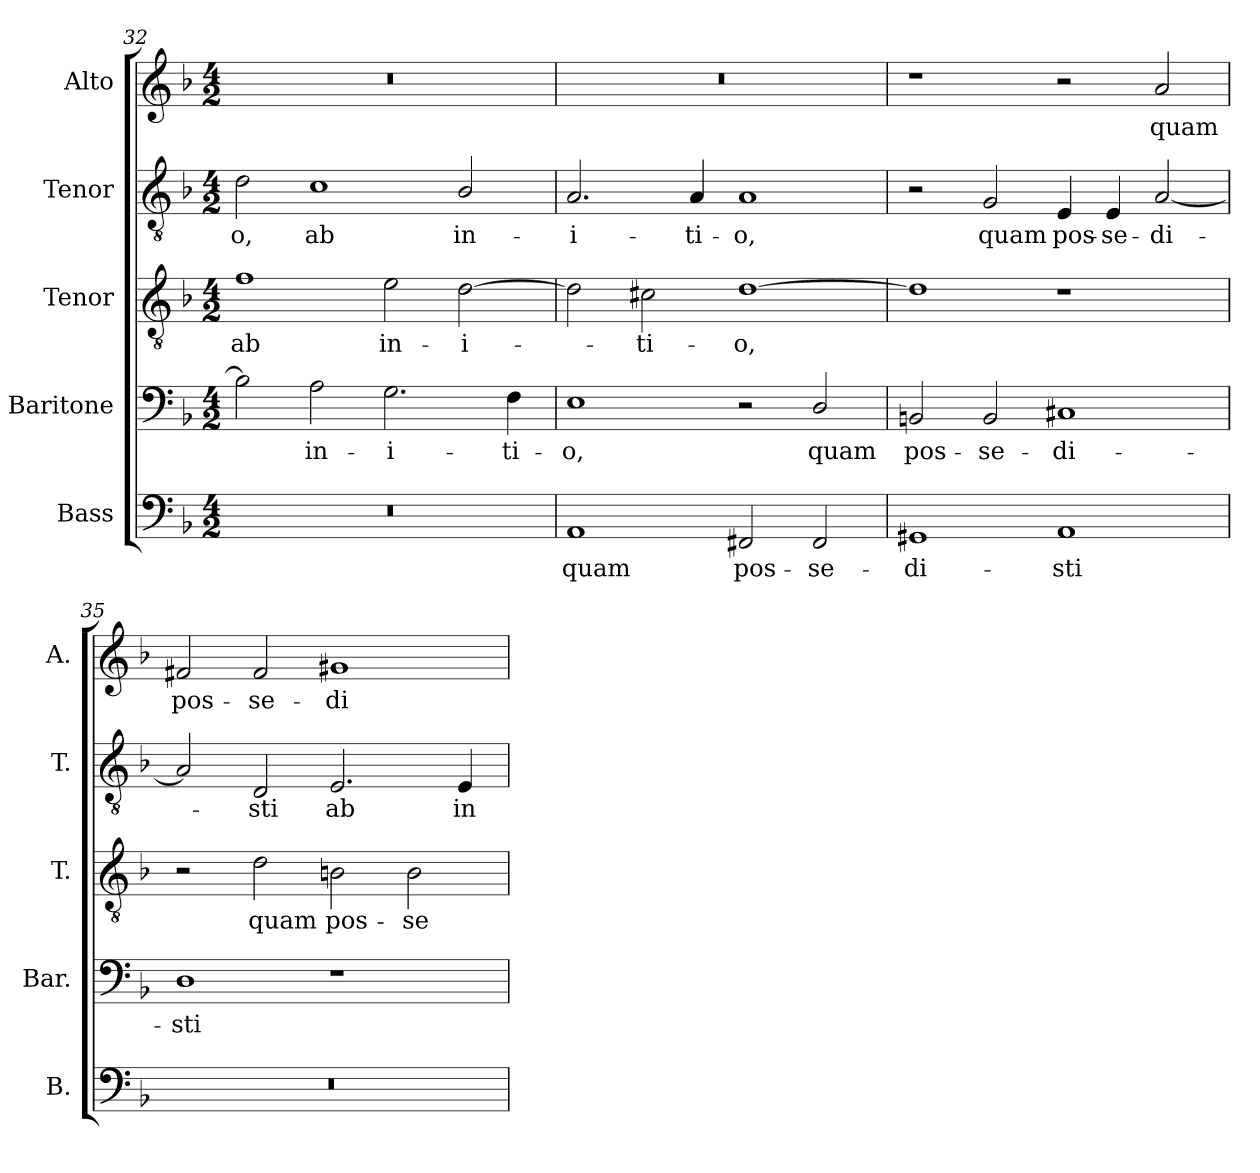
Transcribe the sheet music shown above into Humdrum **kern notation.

**kern	**text	**kern	**text	**kern	**text	**kern	**text	**kern	**text
*part5	*part5	*part4	*part4	*part3	*part3	*part2	*part2	*part1	*part1
*staff5	*staff5	*staff4	*staff4	*staff3	*staff3	*staff2	*staff2	*staff1	*staff1
*I"Bass	*	*I"Baritone	*	*I"Tenor	*	*I"Tenor	*	*I"Alto	*
*I'B.	*	*I'Bar.	*	*I'T.	*	*I'T.	*	*I'A.	*
*clefF4	*	*clefF4	*	*clefGv2	*	*clefGv2	*	*clefG2	*
*	*	*	*	*ITrd7c12	*	*ITrd7c12	*	*	*
*k[b-]	*	*k[b-]	*	*k[b-]	*	*k[b-]	*	*k[b-]	*
*F:	*	*F:	*	*F:	*	*F:	*	*F:	*
*M4/2	*	*M4/2	*	*M4/2	*	*M4/2	*	*M4/2	*
=32	=32	=32	=32	=32	=32	=32	=32	=32	=32
!LO:N:vis=1	!	!	!	!	!	!	!	!	!
!	!	!	!	!	!LO:LY:b:color=#000000	!	!	!	!
!	!	!	!	!	!	!	!LO:LY:b:color=#000000	!LO:N:vis=1	!
0r	.	2B-i\]	.	1Fi	ab	2Di\	-o,	0r	.
!	!	!	!LO:LY:b:color=#000000	!	!	!	!	!	!
!	!	!	!	!	!	!	!LO:LY:b:color=#000000	!	!
.	.	2Ai\	in-	.	.	1Ci	ab	.	.
!	!	!	!LO:LY:b:color=#000000	!	!	!	!	!	!
!	!	!	!	!	!LO:LY:b:color=#000000	!	!	!	!
.	.	2.Gi\	-i-	2Ei\	in-	.	.	.	.
!	!	!	!	!	!LO:LY:b:color=#000000	!	!	!	!
!	!	!	!	!	!	!	!LO:LY:b:color=#000000	!	!
.	.	.	.	[2Di\	-i-	2BB-i/	in-	.	.
!	!	!	!LO:LY:b:color=#000000	!	!	!	!	!	!
.	.	4Fi\	-ti-	.	.	.	.	.	.
=33	=33	=33	=33	=33	=33	=33	=33	=33	=33
!	!LO:LY:b:color=#000000	!	!	!	!	!	!	!	!
!	!	!	!LO:LY:b:color=#000000	!	!	!	!	!	!
!	!	!	!	!	!	!	!LO:LY:b:color=#000000	!LO:N:vis=1	!
1AAi	quam	1Ei	-o,	2Di\]	.	2.AAi/	-i-	0r	.
!	!	!	!	!	!LO:LY:b:color=#000000	!	!	!	!
.	.	.	.	2C#Xi\	-ti-	.	.	.	.
!	!	!	!	!	!	!	!LO:LY:b:color=#000000	!	!
.	.	.	.	.	.	4AAi/	-ti-	.	.
!	!LO:LY:b:color=#000000	!	!	!	!	!	!	!	!
!	!	!	!	!	!LO:LY:b:color=#000000	!	!	!	!
!	!	!	!	!	!	!	!LO:LY:b:color=#000000	!	!
2FF#Xi/	pos-	2r	.	[1Di	-o,	1AAi	-o,	.	.
!	!LO:LY:b:color=#000000	!	!	!	!	!	!	!	!
!	!	!	!LO:LY:b:color=#000000	!	!	!	!	!	!
2FF#i/	-se-	2Di/	quam	.	.	.	.	.	.
=34	=34	=34	=34	=34	=34	=34	=34	=34	=34
!	!LO:LY:b:color=#000000	!	!	!	!	!	!	!	!
!	!	!	!LO:LY:b:color=#000000	!	!	!	!	!	!
1GG#Xi	-di-	2BBni/	pos-	1Di]	.	2r	.	1r	.
!	!	!	!LO:LY:b:color=#000000	!	!	!	!	!	!
!	!	!	!	!	!	!	!LO:LY:b:color=#000000	!	!
.	.	2BBi/	-se-	.	.	2GGi/	quam	.	.
!	!LO:LY:b:color=#000000	!	!	!	!	!	!	!	!
!	!	!	!LO:LY:b:color=#000000	!	!	!	!	!	!
!	!	!	!	!	!	!	!LO:LY:b:color=#000000	!	!
1AAi	-sti	1C#Xi	-di-	1r	.	4EEi/	pos-	2r	.
!	!	!	!	!	!	!	!LO:LY:b:color=#000000	!	!
.	.	.	.	.	.	4EEi/	-se-	.	.
!	!	!	!	!	!	!	!LO:LY:b:color=#000000	!	!
!	!	!	!	!	!	!	!	!	!LO:LY:b:color=#000000
.	.	.	.	.	.	[2AAi/	-di-	2ai/	quam
!!LO:LB:g=z
=35	=35	=35	=35	=35	=35	=35	=35	=35	=35
!LO:N:vis=1	!	!	!	!	!	!	!	!	!
!	!	!	!LO:LY:b:color=#000000	!	!	!	!	!	!
!	!	!	!	!	!	!	!	!	!LO:LY:b:color=#000000
0r	.	1Di	-sti	2r	.	2AAi/]	.	2f#Xi/	pos-
!	!	!	!	!	!LO:LY:b:color=#000000	!	!	!	!
!	!	!	!	!	!	!	!LO:LY:b:color=#000000	!	!
!	!	!	!	!	!	!	!	!	!LO:LY:b:color=#000000
.	.	.	.	2Di\	quam	2DDi/	-sti	2f#i/	-se-
!	!	!	!	!	!LO:LY:b:color=#000000	!	!	!	!
!	!	!	!	!	!	!	!LO:LY:b:color=#000000	!	!
!	!	!	!	!	!	!	!	!	!LO:LY:b:color=#000000
.	.	1r	.	2BBni\	pos-	2.EEi/	ab	1g#Xi	-di-
!	!	!	!	!	!LO:LY:b:color=#000000	!	!	!	!
.	.	.	.	2BBi\	-se-	.	.	.	.
!	!	!	!	!	!	!	!LO:LY:b:color=#000000	!	!
.	.	.	.	.	.	4EEi/	in-	.	.
=	=	=	=	=	=	=	=	=	=
*-	*-	*-	*-	*-	*-	*-	*-	*-	*-
